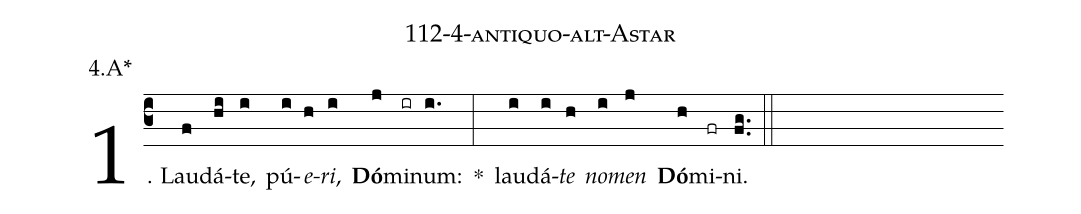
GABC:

name: 112-4-antiquo-alt-Astar;
annotation: 4.A*;
%%
(c3)1. Lau(f)dá(hi)te,(i) pú(i)<i>e</i>(h)<i>ri</i>,(i) <b>Dó</b>(j)mi(ir)num:(i.) *(:) lau(i)dá(i)<i>te</i>(h) <i>no</i>(i)<i>men</i>(j) <b>Dó</b>(h)mi(fr)ni.(fg..) (::)
